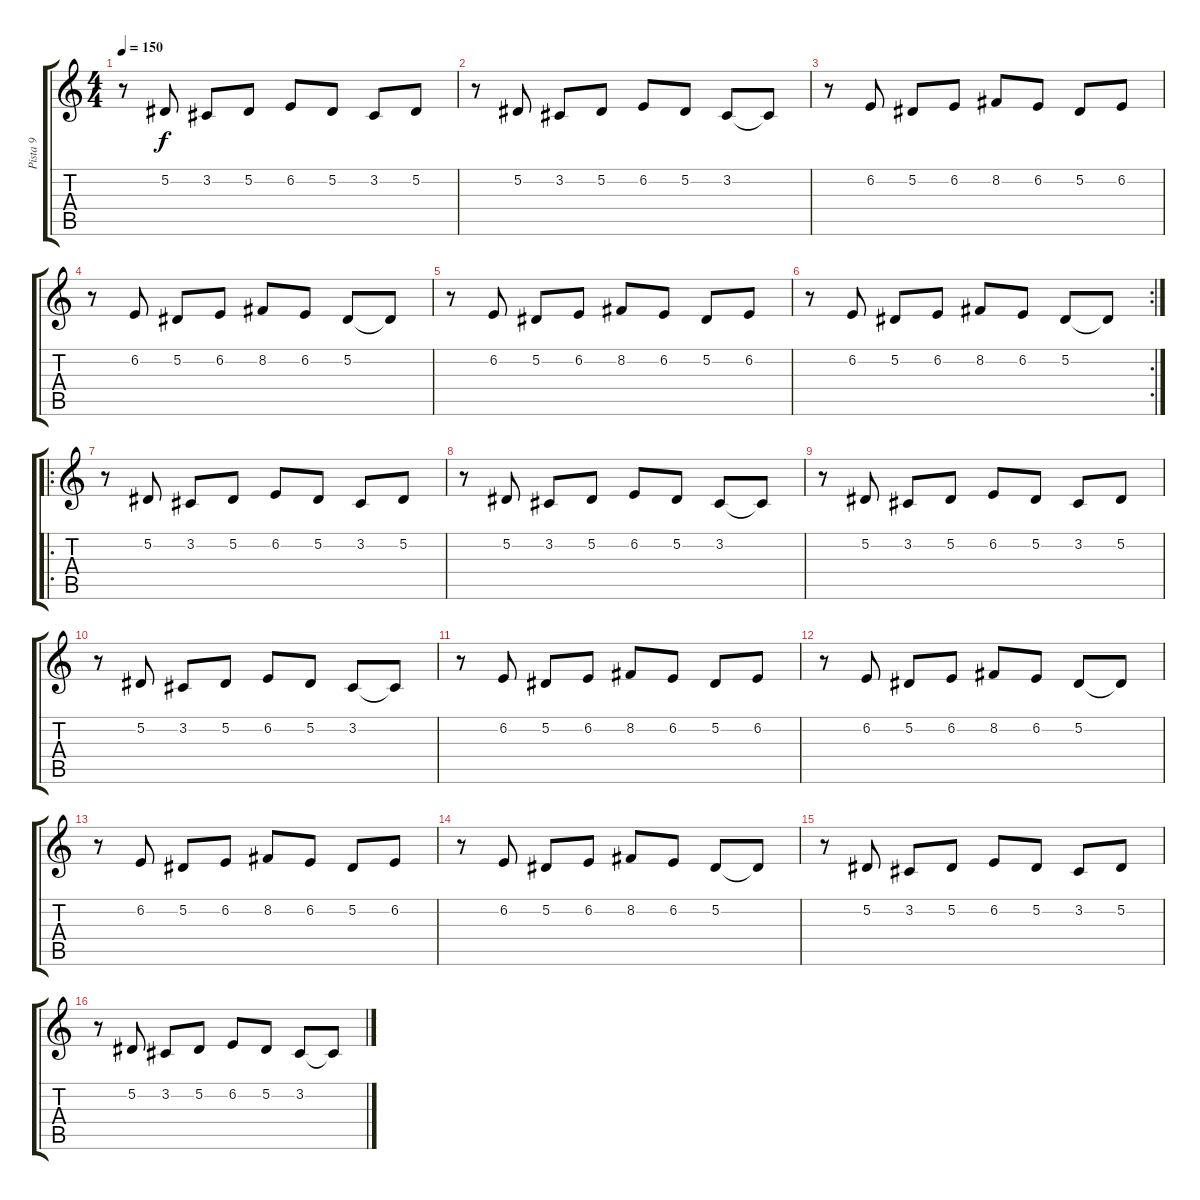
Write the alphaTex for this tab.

\track ("Pista 9" "Pista 9") {instrument stringensemble1}
\staff {score tabs}
\tuning (Eb4 Bb3 Gb3 Db3 Ab2 Eb2) {hide}
\ts (4 4)
\tempo 150
\clef g2
\ks c
r.8{dy f} 5.2.8 3.2.8 5.2.8 6.2.8 5.2.8 3.2.8 5.2.8 |
r.8 5.2.8 3.2.8 5.2.8 6.2.8 5.2.8 3.2.8 3.2{t}.8 |
r.8 6.2.8 5.2.8 6.2.8 8.2.8 6.2.8 5.2.8 6.2.8 |
r.8 6.2.8 5.2.8 6.2.8 8.2.8 6.2.8 5.2.8 5.2{t}.8 |
r.8 6.2.8 5.2.8 6.2.8 8.2.8 6.2.8 5.2.8 6.2.8 |
\rc 2
r.8 6.2.8 5.2.8 6.2.8 8.2.8 6.2.8 5.2.8 5.2{t}.8 |
\ro
r.8 5.2.8 3.2.8 5.2.8 6.2.8 5.2.8 3.2.8 5.2.8 |
r.8 5.2.8 3.2.8 5.2.8 6.2.8 5.2.8 3.2.8 3.2{t}.8 |
r.8 5.2.8 3.2.8 5.2.8 6.2.8 5.2.8 3.2.8 5.2.8 |
r.8 5.2.8 3.2.8 5.2.8 6.2.8 5.2.8 3.2.8 3.2{t}.8 |
r.8 6.2.8 5.2.8 6.2.8 8.2.8 6.2.8 5.2.8 6.2.8 |
r.8 6.2.8 5.2.8 6.2.8 8.2.8 6.2.8 5.2.8 5.2{t}.8 |
r.8 6.2.8 5.2.8 6.2.8 8.2.8 6.2.8 5.2.8 6.2.8 |
r.8 6.2.8 5.2.8 6.2.8 8.2.8 6.2.8 5.2.8 5.2{t}.8 |
r.8 5.2.8 3.2.8 5.2.8 6.2.8 5.2.8 3.2.8 5.2.8 |
r.8 5.2.8 3.2.8 5.2.8 6.2.8 5.2.8 3.2.8 3.2{t}.8
